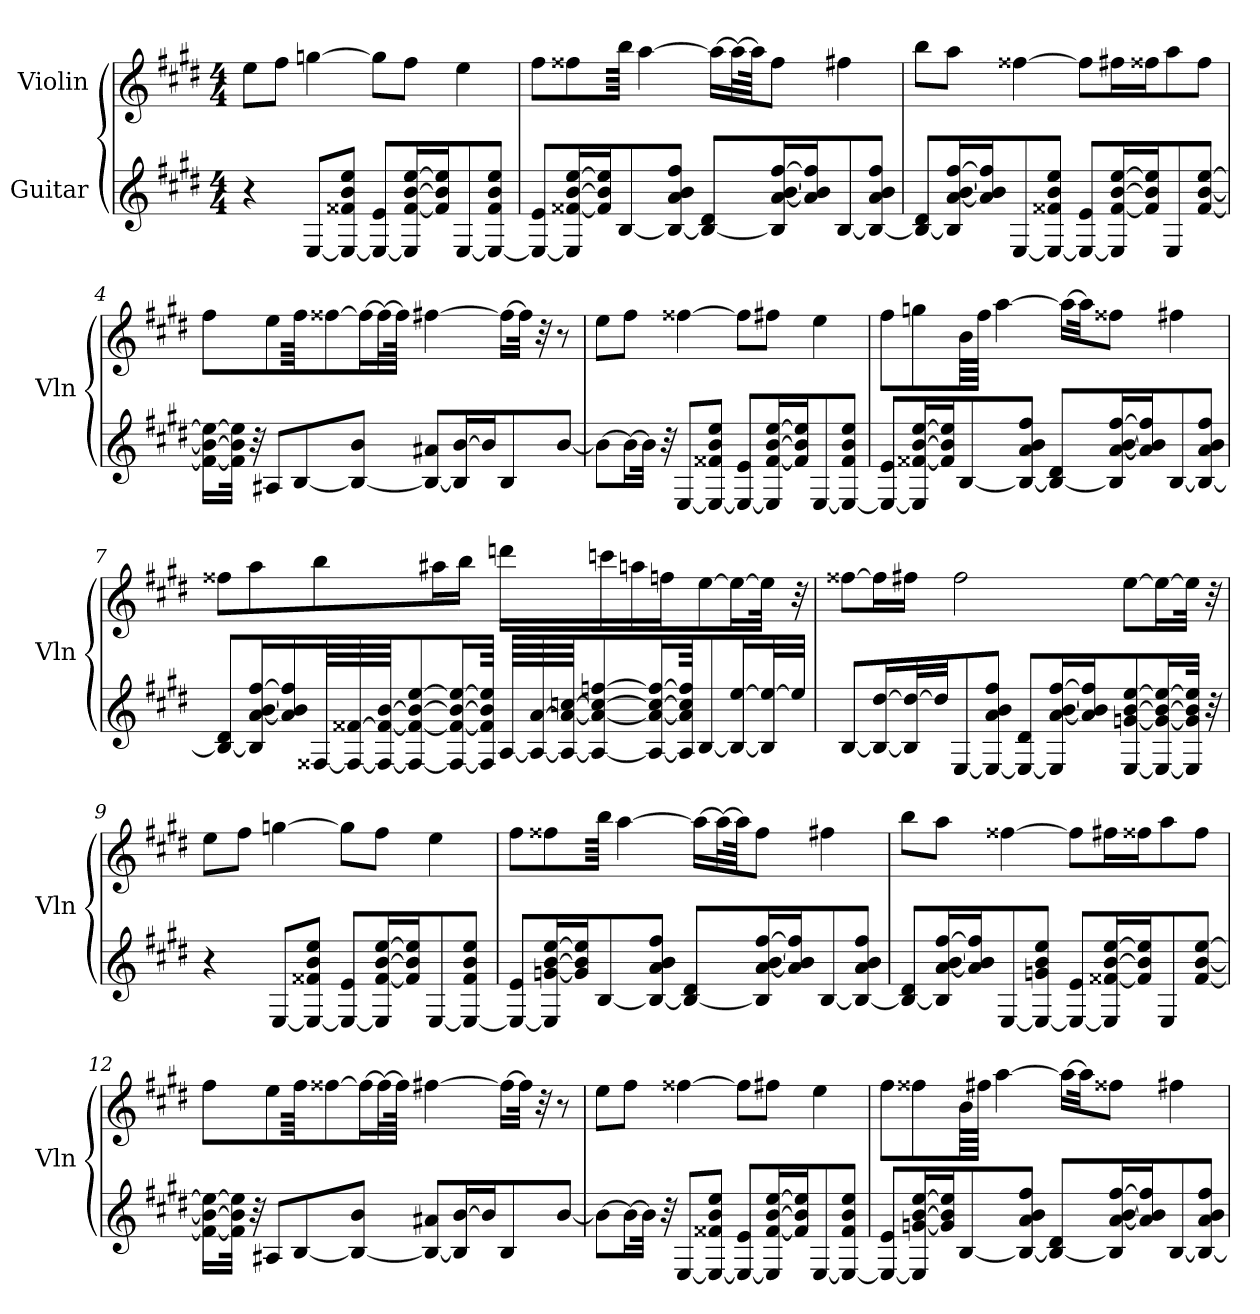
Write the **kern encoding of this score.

**kern	**kern
*part2	*part1
*staff2	*staff1
*I"Guitar	*I"Violin
*	*I'Vln
*clefG2	*clefG2
*k[f#c#g#d#]	*k[f#c#g#d#]
*E:	*E:
*M4/4	*M4/4
=1	=1
4r	8ee\L
.	8ff#\J
[8E/L	[4ggn\
8E/_ 8f##X/ 8b/ 8ee/J	.
8E/_ 8e/L	8gg\L]
16E/] [16f##/ [16b/ [16ee/L	8ff#\J
16f##/] 16b/] 16ee/]J	.
[8E/	4ee\
8E/_ 8f##/ 8b/ 8ee/J	.
=2	=2
8E/_ 8e/L	8ff#\L
16E/] [16f##X/ [16b/ [16ee/L	8ff##X\
16f##/] 16b/] 16ee/]J	.
[8B/	64bb\Jkkk
.	[4aa\
8B/_ 8a/ 8b/ 8ff#/J	.
8B/_ 8d#/L	.
.	16aa\LL_
.	32aa\L_
.	64aa\JJK]
16B/] [16a/ [16b/ [16ff#/L	8ff##\J
16a/] 16b/] 16ff#/]J	.
[8B/	4ff#X\
8B/_ 8a/ 8b/ 8ff#/J	.
!!LO:LB:g=z
=3	=3
8B/_ 8d#/L	8bb\L
16B/] [16a/ [16b/ [16ff#/L	8aa\J
16a/] 16b/] 16ff#/]J	.
[8E/	[4ff##X\
8E/_ 8f##X/ 8b/ 8ee/J	.
8E/_ 8e/L	8ff##\L]
16E/] [16f##/ [16b/ [16ee/L	16ff#X\L
16f##/] 16b/] 16ee/]J	16ff##X\J
8E/	8aa\
[8f##/ [8b/ [8ee/J	8ff##\J
=4	=4
16f##\_ 16b\_ 16ee\_LL	8ff#\L
32f##\] 32b\] 32ee\]JJk	.
32r	.
8A#X/L	8ee\
[8B/	64ff#\KKK
.	[8ff##X\
8B/_ 8b/J	.
.	16ff##\L_
.	32ff##\L_
.	64ff##\JJJk]
8B/_ 8a#X/L	[4ff#X\
16B/] [16b/L	.
16b/J]	.
8B/	16ff#\LL_
.	32ff#\JJk]
.	32r
[8b/J	8r
!!LO:LB:g=z
=5	=5
8b\L_	8ee\L
16b\L_	8ff#\J
32b\JJk]	.
32r	.
[8E/L	[4ff##X\
8E/_ 8f##X/ 8b/ 8ee/J	.
8E/_ 8e/L	8ff##\L]
16E/] [16f##/ [16b/ [16ee/L	8ff#X\J
16f##/] 16b/] 16ee/]J	.
[8E/	4ee\
8E/_ 8f##/ 8b/ 8ee/J	.
=6	=6
8E/_ 8e/L	8ff#\L
16E/] [16f##X/ [16b/ [16ee/L	8ggn\
16f##/] 16b/] 16ee/]J	.
[8B/	64b\LLL
.	64ff#\JJJJ
.	[4aa\
8B/_ 8a/ 8b/ 8ff#/J	.
8B/_ 8d#/L	.
.	16aa\LL_
.	32aa\JK]
16B/] [16a/ [16b/ [16ff#/L	8ff##X\J
16a/] 16b/] 16ff#/]J	.
[8B/	4ff#X\
8B/_ 8a/ 8b/ 8ff#/J	.
!!LO:LB:g=z
=7	=7
8B/_ 8d#/L	8ff##X\L
16B/] [16a/ [16b/ [16ff#/L	8aa\
16a/] 16b/] 16ff#/]	.
[64F##X/LL	8bb\
64F##/_ [64f##X/	.
64F##/_ 64f##/_ [64b/JJJ	.
8F##/_ 8f##/_ 8b/_ [8ee/	.
.	16aa#X\L
16F##/_ 16f##/_ 16b/_ 16ee/_L	.
.	16bb\JJ
64F##/] 64f##/] 64b/] 64ee/]JJkk	.
[64A/LLLL	16dddn\LL
64A/_ [64a/	.
64A/_ 64a/_ [64ccn/JJJ	.
8A/_ 8a/_ 8cc/_ [8ffn/	.
.	16cccn\
.	16aan\
16A/_ 16a/_ 16cc/_ 16ff/_L	.
.	16ffn\J
64A/] 64a/] 64cc/] 64ff/]JKK	.
[8B/	[8ee\
16B/_ [16ee/L	16ee\L_
32B/] 32ee/_L	32ee\JJk]
32ee/JJJ]	32r
=8	=8
[8B/L	[8ff##X\L
16B/_ [16dd#/L	16ff##\L]
32B/] 32dd#/_L	16ff#X\JJ
32dd#/JJ]	.
[8E/	2ff#\
8E/_ 8a/ 8b/ 8ff#/J	.
8E/_ 8d#/L	.
16E/] [16a/ [16b/ [16ff#/L	.
16a/] 16b/] 16ff#/]J	.
[8E/ [8gn/ [8b/ [8ee/	[8ee\L
16E/_ 16g/_ 16b/_ 16ee/_L	16ee\L_
32E/] 32g/] 32b/] 32ee/]JJk	32ee\JJk]
32r	32r
!!LO:LB:g=z
=9	=9
4r	8ee\L
.	8ff#\J
[8E/L	[4ggn\
8E/_ 8f##X/ 8b/ 8ee/J	.
8E/_ 8e/L	8gg\L]
16E/] [16f##/ [16b/ [16ee/L	8ff#\J
16f##/] 16b/] 16ee/]J	.
[8E/	4ee\
8E/_ 8f##/ 8b/ 8ee/J	.
=10	=10
8E/_ 8e/L	8ff#\L
16E/] [16gn/ [16b/ [16ee/L	8ff##X\
16g/] 16b/] 16ee/]J	.
[8B/	64bb\Jkkk
.	[4aa\
8B/_ 8a/ 8b/ 8ff#/J	.
8B/_ 8d#/L	.
.	16aa\LL_
.	32aa\L_
.	64aa\JJK]
16B/] [16a/ [16b/ [16ff#/L	8ff##\J
16a/] 16b/] 16ff#/]J	.
[8B/	4ff#X\
8B/_ 8a/ 8b/ 8ff#/J	.
=11	=11
8B/_ 8d#/L	8bb\L
16B/] [16a/ [16b/ [16ff#/L	8aa\J
16a/] 16b/] 16ff#/]J	.
[8E/	[4ff##X\
8E/_ 8gn/ 8b/ 8ee/J	.
8E/_ 8e/L	8ff##\L]
16E/] [16f##X/ [16b/ [16ee/L	16ff#X\L
16f##/] 16b/] 16ee/]J	16ff##X\J
8E/	8aa\
[8f##/ [8b/ [8ee/J	8ff##\J
!!LO:PB:g=z
=12	=12
16f##\_ 16b\_ 16ee\_LL	8ff#\L
32f##\] 32b\] 32ee\]JJk	.
32r	.
8A#X/L	8ee\
[8B/	64ff#\KKK
.	[8ff##X\
8B/_ 8b/J	.
.	16ff##\L_
.	32ff##\L_
.	64ff##\JJJk]
8B/_ 8a#X/L	[4ff#X\
16B/] [16b/L	.
16b/J]	.
8B/	16ff#\LL_
.	32ff#\JJk]
.	32r
[8b/J	8r
=13	=13
8b\L_	8ee\L
16b\L_	8ff#\J
32b\JJk]	.
32r	.
[8E/L	[4ff##X\
8E/_ 8f##X/ 8b/ 8ee/J	.
8E/_ 8e/L	8ff##\L]
16E/] [16f##/ [16b/ [16ee/L	8ff#X\J
16f##/] 16b/] 16ee/]J	.
[8E/	4ee\
8E/_ 8f##/ 8b/ 8ee/J	.
!!LO:LB:g=z
=14	=14
8E/_ 8e/L	8ff#\L
16E/] [16gn/ [16b/ [16ee/L	8ff##X\
16g/] 16b/] 16ee/]J	.
[8B/	64b\LLL
.	64ff#X\JJJJ
.	[4aa\
8B/_ 8a/ 8b/ 8ff#/J	.
8B/_ 8d#/L	.
.	16aa\LL_
.	32aa\JK]
16B/] [16a/ [16b/ [16ff#/L	8ff##X\J
16a/] 16b/] 16ff#/]J	.
[8B/	4ff#X\
8B/_ 8a/ 8b/ 8ff#/J	.
=	=
*-	*-
